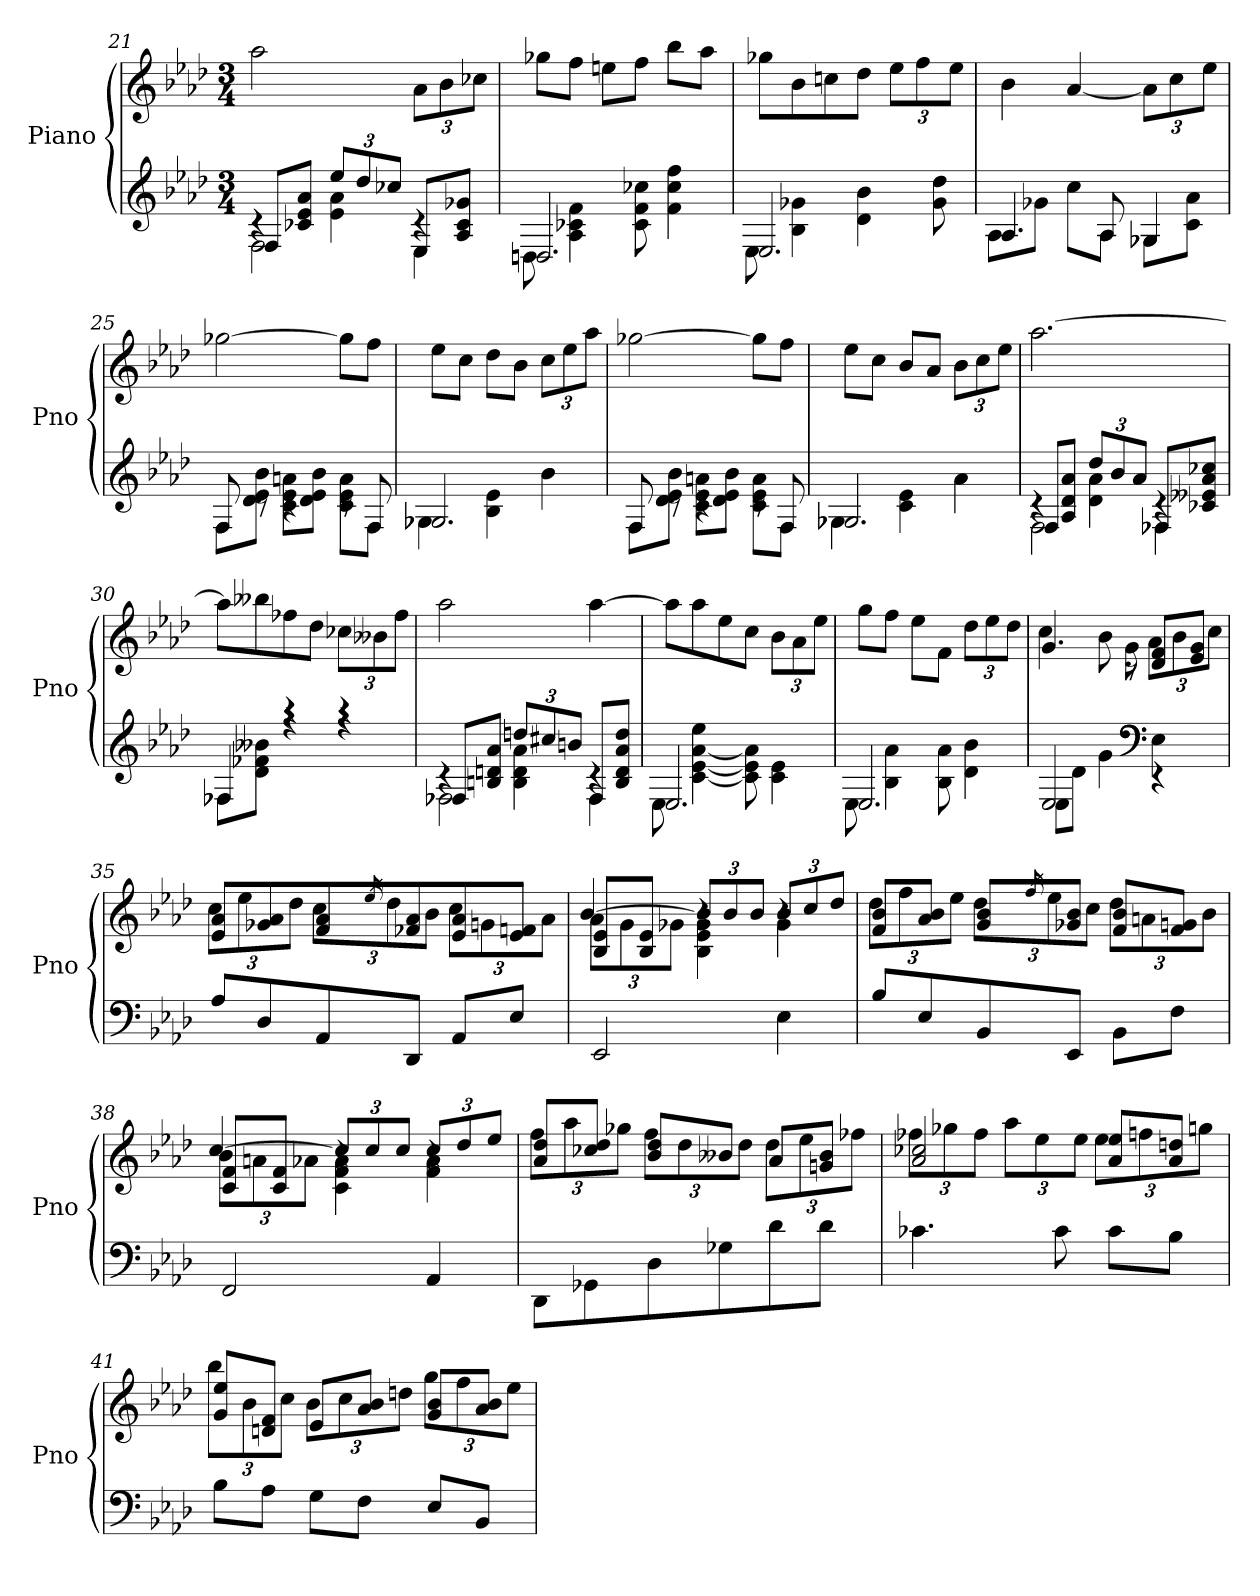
**kern	**kern
*part1	*part1
*staff2	*staff1
*I"Piano	*
*I'Pno	*
*clefG2	*clefG2
*k[b-e-a-d-]	*k[b-e-a-d-]
*A-:	*A-:
*M3/4	*M3/4
=21	=21
*^	*
*	*^	*
2F\	4rc	8FL	2aa-
.	.	8c-X 8e- 8a-J	.
.	4e- 4a-	12ee-L	.
.	.	12dd-	.
.	.	12cc-XJ	.
4E-\	4rc	8E-L	12a-L
.	.	.	12b-
.	.	8A- 8c- 8g-XJ	.
.	.	.	12cc-XJ
*	*v	*v	*
=22	=22	=22
2.Dn	8Dn	8gg-XL
.	4A- 4c-X 4f	8ffJ
.	.	8eenL
.	8c- 8f 8cc-X	8ffJ
.	4f 4cc- 4ff	8bb-L
.	.	8aa-J
=23	=23	=23
2.E-	8E-	8gg-XL
.	4B- 4g-X	8b-
.	.	8ccn
.	4d- 4b-	8dd-J
.	.	12ee-L
.	.	12ff
.	8g- 8dd-	.
.	.	12ee-J
=24	=24	=24
4.A-	8A-L	4b-
.	8g-XJ	.
.	8ccL	[4a-
8A-	8A-J	.
4G-X	8G-XL	12a-L]
.	.	12cc
.	8c 8a-J	.
.	.	12ee-J
=25	=25	=25
8F	8FL	[2gg-X
8rc	8d- 8e- 8b-J	.
4rc	8c 8e- 8anL	.
.	8d- 8e- 8b-J	.
8rc	8c 8e- 8aL	8gg-L]
8F	8FJ	8ffJ
=26	=26	=26
2.G-X	4G-X	8ee-L
.	.	8ccJ
.	4B- 4e-	8dd-L
.	.	8b-J
.	4b-	12ccL
.	.	12ee-
.	.	12aa-J
=27	=27	=27
8F	8FL	[2gg-X
8rc	8d- 8e- 8b-J	.
4rc	8c 8e- 8anL	.
.	8d- 8e- 8b-J	.
8rc	8c 8e- 8aL	8gg-L]
8F	8FJ	8ffJ
=28	=28	=28
2.G-X	4G-X	8ee-L
.	.	8ccJ
.	4c 4e-	8b-L
.	.	8a-J
.	4a-	12b-L
.	.	12cc
.	.	12ee-J
=29	=29	=29
*	*^	*
2F\	4rc	8FL	[2.aa-
.	.	8A- 8d- 8a-J	.
.	4d- 4a-	12dd-L	.
.	.	12b-	.
.	.	12a-J	.
4F-X\	4rc	8F-XL	.
.	.	8c-X 8e--X 8a- 8cc-XJ	.
*	*v	*v	*
=30	=30	=30
4F-X	8F-XL	8aa-L]
.	8d- 8f-X 8b--XJ	8bb--X
4r	4raa	8ff-X
.	.	8dd-J
4r	4raa	12cc-XL
.	.	12b--X
.	.	12ff-J
=31	=31	=31
*	*^	*
2F-X\	4rc	8F-XL	2aa-
.	.	8Bn 8dn 8a-J	.
.	4B 4d 4a-	12ddnL	.
.	.	12cc#X	.
.	.	12bnJ	.
4F-\	4rc	8F-L	[4aa-
.	.	8B 8d 8a- 8ddJ	.
*	*v	*v	*
=32	=32	=32
2.E-	8E-	8aa-L]
.	[4c [4e- [4a- 4ee-	8aa-
.	.	8ee-
.	8c] 8e-] 8a-]	8ccJ
.	4c 4e-	12b-L
.	.	12a-
.	.	12ee-J
=33	=33	=33
2.E-	8E-	8ggL
.	4B- 4a-	8ffJ
.	.	8ee-L
.	8B- 8a-	8fJ
.	4d- 4b-	12dd-L
.	.	12ee-
.	.	12dd-J
=34	=34	=34
*	*	*^
2E-	8E-L	4.g	4cc
.	8d-J	.	.
.	4g	.	8b-
.	.	8rc	8g
*clefF4	*	*	*
4rEE	4E-	8d- 8fL	12a-L
.	.	.	12b-
.	.	8e- 8gJ	.
.	.	.	12ccJ
*v	*v	*	*
=35	=35	=35
8A-L	8e- 8a-L	12ccL
.	.	12ee-
8D-	8g-X 8a-	.
.	.	12dd-J
8AA-	8f 8a-	12ccL
.	.	16qee-/
.	.	12dd-
8DD-J	8f-X 8a-	.
.	.	12b-J
8AA-L	8e- 8a-	12ccL
.	.	12gn
8E-J	8e- 8fnJ	.
.	.	12a-J
=36	=36	=36
*	*	*^
2EE-	8B-/ 8e-/L	12a-L	[4b-
.	.	12g	.
.	8B-/ 8e-/J	.	.
.	.	12g-XJ	.
.	4r	4B- 4e- 4g-	12b-L]
.	.	.	12b-
.	.	.	12b-J
4E-	4r	4g-	12b-L
.	.	.	12cc
.	.	.	12dd-J
*	*	*v	*v
=37	=37	=37
8B-L	8f 8b-L	12dd-L
.	.	12ff
8E-	8a- 8b-J	.
.	.	12ee-J
8BB-	8g 8b-L	12dd-L
.	.	16qff/
.	.	12ee-
8EE-J	8g-X 8b-J	.
.	.	12ccJ
8BB-L	8f 8b-L	12dd-L
.	.	12an
8FJ	8f 8gnJ	.
.	.	12b-J
=38	=38	=38
*	*	*^
2FF	8c/ 8f/L	12b-L	[4cc
.	.	12an	.
.	8c/ 8f/J	.	.
.	.	12a-XJ	.
.	4r	4c 4f 4a-	12ccL]
.	.	.	12cc
.	.	.	12ccJ
4AA-	4r	4f 4a-	12ccL
.	.	.	12dd-
.	.	.	12ee-J
*	*	*v	*v
=39	=39	=39
8DD-L	8a- 8dd-L	12ffL
.	.	12aa-
8GG-X	8cc-X 8dd-J	.
.	.	12gg-XJ
8D-	8b- 8dd-L	12ffL
.	.	12dd-
8G-X	8b--XJ	.
.	.	12dd-J
8d-	8a-L	12dd-L
.	.	12ee-
8d-J	8gn 8b--J	.
.	.	12ff-XJ
=40	=40	=40
4.c-X	2a- 2cc-X	12ff-XL
.	.	12gg-X
.	.	12ff-J
.	.	12aa-L
.	.	12ee-
8c-	.	.
.	.	12ee-J
8c-L	8a- 8ee-L	12ee-L
.	.	12ffn
8B-J	8a- 8ddnJ	.
.	.	12ggnJ
=41	=41	=41
8B-L	8g 8ee-L	12bb-L
.	.	12b-
8A-J	8dn 8fJ	.
.	.	12ccJ
8GL	8e-L	12b-L
.	.	12cc
8FJ	8a- 8b-J	.
.	.	12ddnJ
8E-L	8g 8b-L	12ggL
.	.	12ff
8BB-J	8a- 8b-J	.
.	.	12ee-J
*	*v	*v
=	=
*-	*-
